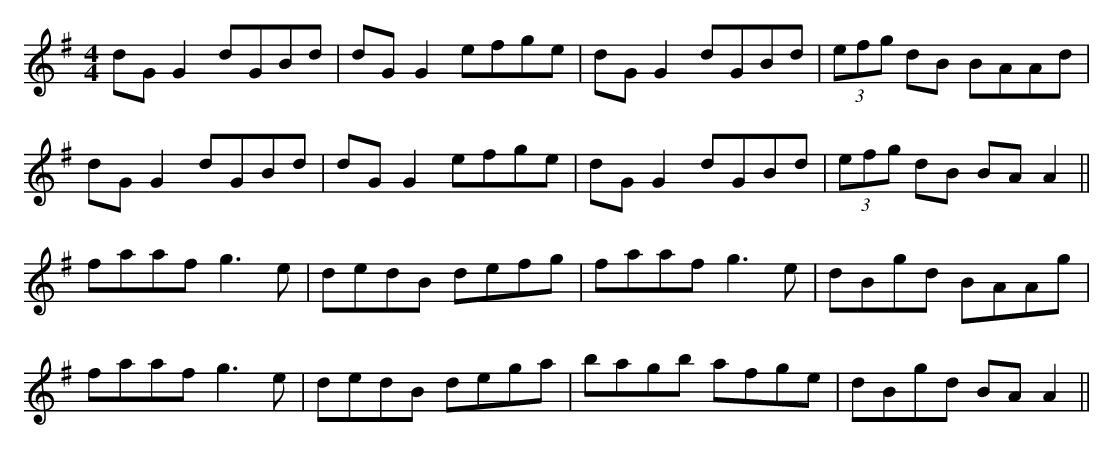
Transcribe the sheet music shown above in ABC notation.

X:1
M:4/4
K:G
dG G2 dGBd|dG G2 efge|dG G2 dGBd|(3efg dB BAAd|
dG G2 dGBd|dG G2 efge|dG G2 dGBd|(3efg dB BA A2||
faaf g3e|dedB defg|faaf g3e|dBgd BAAg|
faaf g3e|dedB dega|bagb afge|dBgd BA A2||
